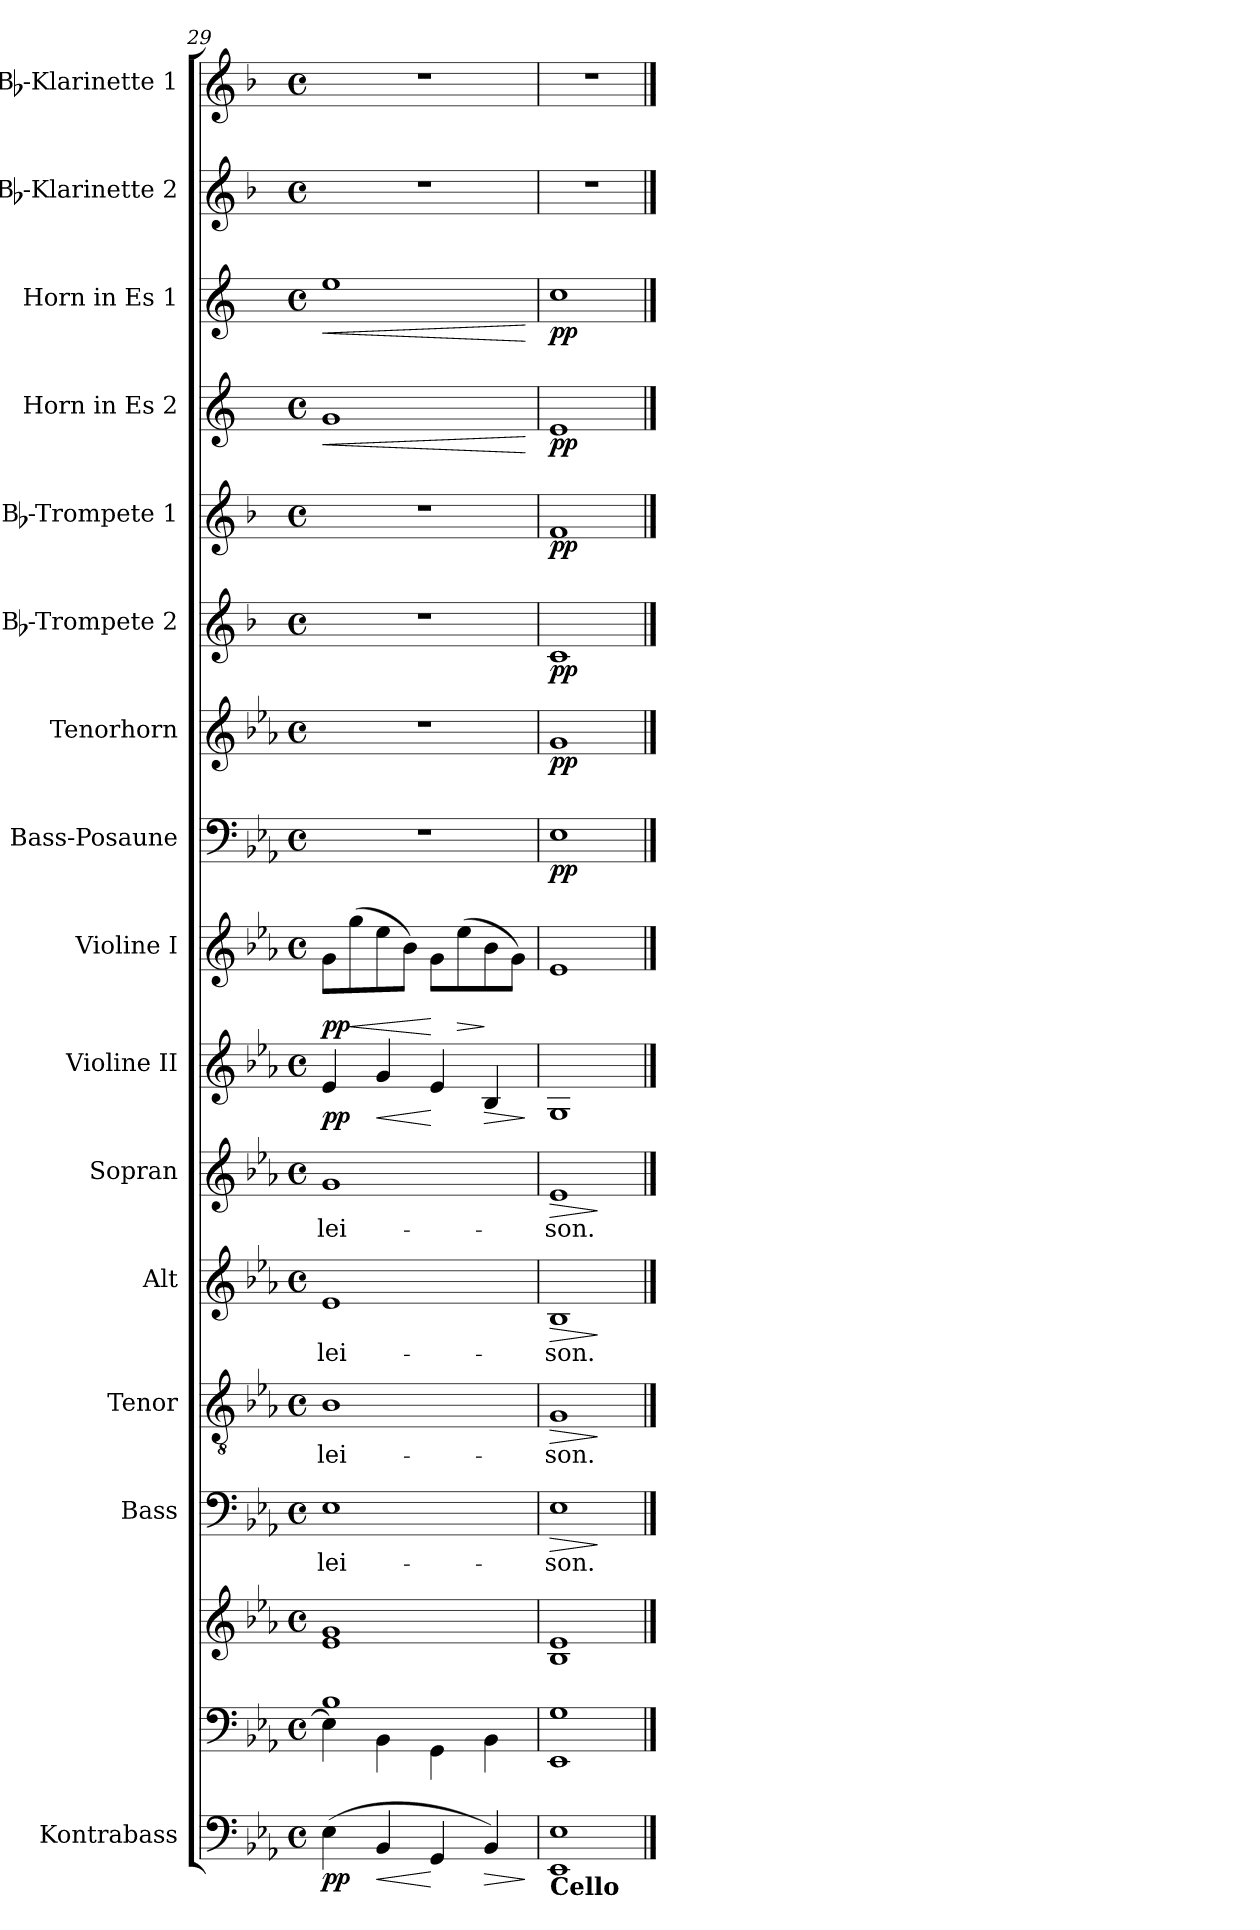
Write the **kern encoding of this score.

**kern	**dynam	**kern	**kern	**kern	**text	**dynam	**kern	**text	**dynam	**kern	**text	**dynam	**kern	**text	**dynam	**kern	**dynam	**kern	**dynam	**kern	**dynam	**kern	**dynam	**kern	**dynam	**kern	**dynam	**kern	**dynam	**kern	**dynam	**kern	**kern
*part16	*part16	*part15	*part15	*part14	*part14	*part14	*part13	*part13	*part13	*part12	*part12	*part12	*part11	*part11	*part11	*part10	*part10	*part9	*part9	*part8	*part8	*part7	*part7	*part6	*part6	*part5	*part5	*part4	*part4	*part3	*part3	*part2	*part1
*staff17	*staff17	*staff16	*staff15	*staff14	*staff14	*staff14	*staff13	*staff13	*staff13	*staff12	*staff12	*staff12	*staff11	*staff11	*staff11	*staff10	*staff10	*staff9	*staff9	*staff8	*staff8	*staff7	*staff7	*staff6	*staff6	*staff5	*staff5	*staff4	*staff4	*staff3	*staff3	*staff2	*staff1
*I"Kontrabass	*	*	*	*I"Bass	*	*	*I"Tenor	*	*	*I"Alt	*	*	*I"Sopran	*	*	*I"Violine II	*	*I"Violine I	*	*I"Bass-Posaune	*	*I"Tenorhorn	*	*I"Bb-Trompete 2	*	*I"Bb-Trompete 1	*	*I"Horn in Es 2	*	*I"Horn in Es 1	*	*I"Bb-Klarinette 2	*I"Bb-Klarinette 1
*I'Kb.	*	*	*	*I'B.	*	*	*I'T.	*	*	*I'A.	*	*	*I'S.	*	*	*I'Vl. II	*	*I'Vl. I	*	*I'B. Pos.	*	*I'T. Hrn.	*	*I'Bb Trp. 2	*	*I'Bb Trp. 1	*	*	*	*	*	*I'Bb Kl. 2	*I'Bb Kl. 1
*clefF4	*	*clefF4	*clefG2	*clefF4	*	*	*clefGv2	*	*	*clefG2	*	*	*clefG2	*	*	*clefG2	*	*clefG2	*	*clefF4	*	*clefG2	*	*clefG2	*	*clefG2	*	*clefG2	*	*clefG2	*	*clefG2	*clefG2
*ITrd7c12	*	*	*	*	*	*	*	*	*	*	*	*	*	*	*	*	*	*	*	*	*	*ITrd8c14	*	*ITrd1c2	*	*ITrd1c2	*	*ITrd5c9	*	*ITrd5c9	*	*ITrd1c2	*ITrd1c2
*k[b-e-a-]	*	*k[b-e-a-]	*k[b-e-a-]	*k[b-e-a-]	*	*	*k[b-e-a-]	*	*	*k[b-e-a-]	*	*	*k[b-e-a-]	*	*	*k[b-e-a-]	*	*k[b-e-a-]	*	*k[b-e-a-]	*	*k[b-e-a-]	*	*k[b-e-a-]	*	*k[b-e-a-]	*	*k[b-e-a-]	*	*k[b-e-a-]	*	*k[b-e-a-]	*k[b-e-a-]
*E-:	*	*E-:	*E-:	*E-:	*	*	*E-:	*	*	*E-:	*	*	*E-:	*	*	*E-:	*	*E-:	*	*E-:	*	*E-:	*	*E-:	*	*E-:	*	*E-:	*	*E-:	*	*E-:	*E-:
*M4/4	*	*M4/4	*M4/4	*M4/4	*	*	*M4/4	*	*	*M4/4	*	*	*M4/4	*	*	*M4/4	*	*M4/4	*	*M4/4	*	*M4/4	*	*M4/4	*	*M4/4	*	*M4/4	*	*M4/4	*	*M4/4	*M4/4
*met(c)	*	*met(c)	*met(c)	*met(c)	*	*	*met(c)	*	*	*met(c)	*	*	*met(c)	*	*	*met(c)	*	*met(c)	*	*met(c)	*	*met(c)	*	*met(c)	*	*met(c)	*	*met(c)	*	*met(c)	*	*met(c)	*met(c)
=29	=29	=29	=29	=29	=29	=29	=29	=29	=29	=29	=29	=29	=29	=29	=29	=29	=29	=29	=29	=29	=29	=29	=29	=29	=29	=29	=29	=29	=29	=29	=29	=29	=29
*	*	*^	*^	*	*	*	*	*	*	*	*	*	*	*	*	*	*	*	*	*	*	*	*	*	*	*	*	*	*	*	*	*	*
!	!	!	!	!	!	!	!LO:LY:b	!	!	!LO:LY:b	!	!	!LO:LY:b	!	!	!LO:LY:b	!	!	!	!	!	!	!	!	!	!	!	!	!	!	!LO:HP:b	!	!	!	!
!	!	!	!	!	!	!	!	!	!	!	!	!	!	!	!	!	!	!	!	!	!	!	!	!	!	!	!	!	!	!	!LO:HP:n=1:b	!	!LO:HP:b	!	!
!	!LO:DY:b	!	!	!	!	!	!	!	!	!	!	!	!	!	!	!	!	!	!LO:DY:b	!	!LO:DY:b	!	!	!	!	!	!	!	!	!	!	!	!LO:HP:n=1:b	!	!
(>4EE-\	pp	1B-	4E-\]	1g	1e-	1E-	-lei-	.	1B-	-lei-	.	1e-	-lei-	.	1g	-lei-	.	4e-/	pp	8g\L	pp	1r	.	1r	.	1r	.	1r	.	1B-	< >	1g	< >	1r	1r
!	!	!	!	!	!	!	!	!	!	!	!	!	!	!	!	!	!	!	!	!	!LO:HP:b	!	!	!	!	!	!	!	!	!	!	!	!	!	!
.	.	.	.	.	.	.	.	.	.	.	.	.	.	.	.	.	.	.	.	(>8gg\	<	.	.	.	.	.	.	.	.	.	.	.	.	.	.
!	!LO:HP:b	!	!	!	!	!	!	!	!	!	!	!	!	!	!	!	!	!	!LO:HP:b	!	!	!	!	!	!	!	!	!	!	!	!	!	!	!	!
4BBB-/	<	.	4BB-\	.	.	.	.	.	.	.	.	.	.	.	.	.	.	4g/	<	8ee-\	.	.	.	.	.	.	.	.	.	.	.	.	.	.	.
.	.	.	.	.	.	.	.	.	.	.	.	.	.	.	.	.	.	.	.	8b-\J)	.	.	.	.	.	.	.	.	.	.	.	.	.	.	.
4GGG/	[	.	4GG\	.	.	.	.	.	.	.	.	.	.	.	.	.	.	4e-/	[	8g\L	[	.	.	.	.	.	.	.	.	.	.	.	.	.	.
!	!	!	!	!	!	!	!	!	!	!	!	!	!	!	!	!	!	!	!	!	!LO:HP:b	!	!	!	!	!	!	!	!	!	!	!	!	!	!
.	.	.	.	.	.	.	.	.	.	.	.	.	.	.	.	.	.	.	.	(>8ee-\	>	.	.	.	.	.	.	.	.	.	.	.	.	.	.
!	!LO:HP:b	!	!	!	!	!	!	!	!	!	!	!	!	!	!	!	!	!	!LO:HP:b	!	!	!	!	!	!	!	!	!	!	!	!	!	!	!	!
4BBB-/)	>	.	4BB-\	.	.	.	.	.	.	.	.	.	.	.	.	.	.	4B-/	>	8b-\	]	.	.	.	.	.	.	.	.	.	.	.	.	.	.
.	.	.	.	.	.	.	.	.	.	.	.	.	.	.	.	.	.	.	.	8g\J)	.	.	.	.	.	.	.	.	.	.	.	.	.	.	.
*	*	*v	*v	*	*	*	*	*	*	*	*	*	*	*	*	*	*	*	*	*	*	*	*	*	*	*	*	*	*	*	*	*	*	*	*
*	*	*	*v	*v	*	*	*	*	*	*	*	*	*	*	*	*	*	*	*	*	*	*	*	*	*	*	*	*	*	*	*	*	*	*
.	]	.	.	.	.	.	.	.	.	.	.	.	.	.	.	.	]	.	.	.	.	.	.	.	.	.	.	.	[	.	[	.	.
=30	=30	=30	=30	=30	=30	=30	=30	=30	=30	=30	=30	=30	=30	=30	=30	=30	=30	=30	=30	=30	=30	=30	=30	=30	=30	=30	=30	=30	=30	=30	=30	=30	=30
*	*	*^	*^	*	*	*	*	*	*	*	*	*	*	*	*	*	*	*	*	*	*	*	*	*	*	*	*	*	*	*	*	*	*
!LO:TX:b:B:t=Cello	!	!	!	!	!	!	!	!	!	!	!	!	!	!	!	!	!	!	!	!	!	!	!	!	!	!	!	!	!	!	!	!	!	!	!
!	!	!	!	!	!	!	!LO:LY:b	!LO:HP:b	!	!LO:LY:b	!LO:HP:b	!	!LO:LY:b	!LO:HP:b	!	!LO:LY:b	!LO:HP:b	!	!	!	!	!	!LO:DY:b	!	!LO:DY:b	!	!LO:DY:b	!	!LO:DY:b	!	!LO:DY:b	!	!LO:DY:b	!	!
1EEE- 1EE-	.	1G	1EE-	1e-	1B-	1E-	-son.	>	1G	-son.	>	1B-	-son.	>	1e-	-son.	>	1G	.	1e-	.	1E-	pp	1G	pp	1B-	pp	1e-	pp	1G	pp	1e-	pp	1r	1r
*	*	*v	*v	*	*	*	*	*	*	*	*	*	*	*	*	*	*	*	*	*	*	*	*	*	*	*	*	*	*	*	*	*	*	*	*
*	*	*	*v	*v	*	*	*	*	*	*	*	*	*	*	*	*	*	*	*	*	*	*	*	*	*	*	*	*	*	*	*	*	*	*
.	.	.	.	.	.	]	.	.	]	.	.	]	.	.	]	.	.	.	.	.	.	.	.	.	.	.	.	.	]	.	]	.	.
==	==	==	==	==	==	==	==	==	==	==	==	==	==	==	==	==	==	==	==	==	==	==	==	==	==	==	==	==	==	==	==	==	==
*-	*-	*-	*-	*-	*-	*-	*-	*-	*-	*-	*-	*-	*-	*-	*-	*-	*-	*-	*-	*-	*-	*-	*-	*-	*-	*-	*-	*-	*-	*-	*-	*-	*-
